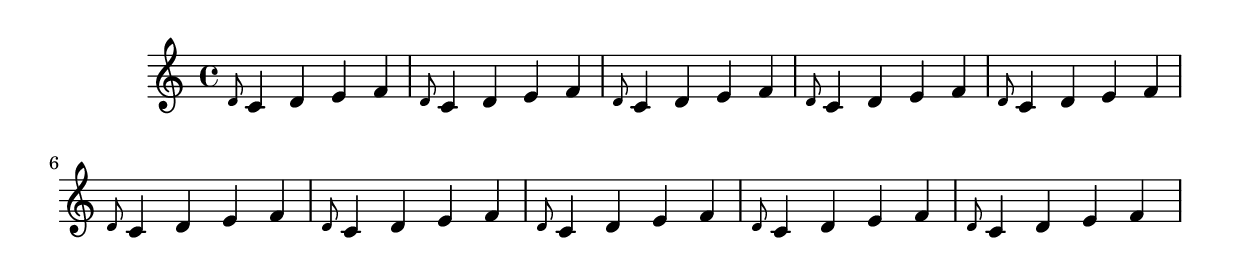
\version "2.14.0"
\header {
  texidoc = "When grace notes are entered with unfolded repeats,
line breaks take place before  grace  notes.
"
}



\context Voice \relative c'{
  \repeat unfold  10 {\grace d8 c4 d e f}

}


